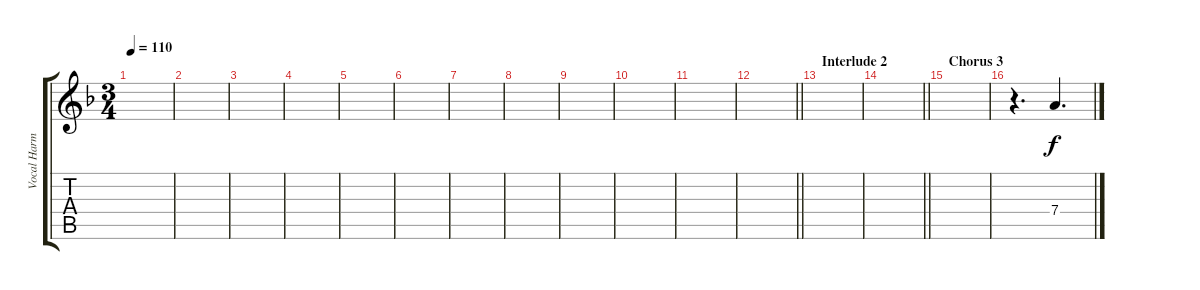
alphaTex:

\track ("Vocal Harmony" "Vocal Harm") {instrument piccolo}
\staff {score tabs}
\tuning (E5 B4 G4 D4 A3 E3) {hide}
\ts (3 4)
\tempo 110
\clef g2
\ks dminor
|
|
|
|
|
|
|
|
|
|
|
\barLineRight lightlight
|
\section ("" "Interlude 2")
|
\barLineRight lightlight
|
\section ("" "Chorus 3")
|
r.4{d} 7.4.4{d}
